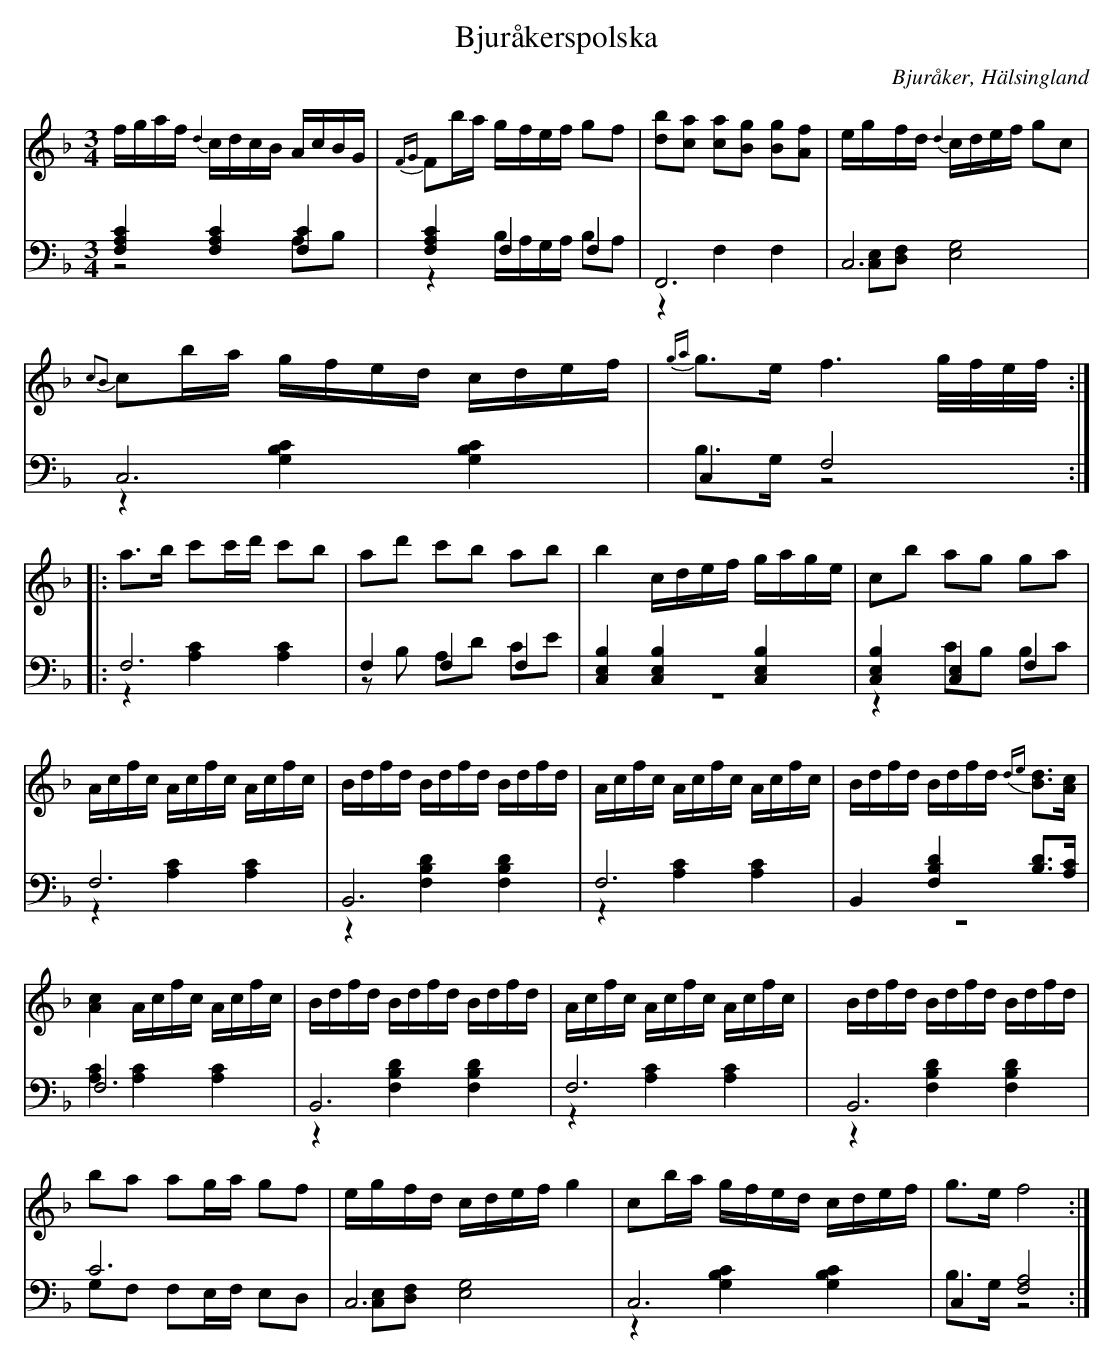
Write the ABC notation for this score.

X:1
T: Bjuråkerspolska
O: Bjuråker, Hälsingland
M: 3/4
L: 1/16
K: F
V:1
V:2
V:3 merge
V:1
fgaf {d2}cdcB AcBG|{FG}F2ba gfef g2f2|[d2b2][c2a2] [c2a2][B2g2] [B2g2][A2f2] |egfd {d2}cdef g2c2|
{c2B2}c2ba gfed cdef|{ga}g2>e2 f6g/f/e/f/:|
|:a2>b2 c'2c'd' c'2b2|a2d'2 c'2b2 a2b2|b4 cdef gage|c2b2 a2g2 g2a2|
Acfc Acfc Acfc|Bdfd Bdfd Bdfd|Acfc Acfc Acfc|Bdfd Bdfd {de}[B2d2]>[A2c2]|
[A4c4] Acfc Acfc|Bdfd Bdfd Bdfd|Acfc Acfc Acfc|Bdfd Bdfd Bdfd|
b2a2 a2ga g2f2|egfd cdef g4|c2ba gfed cdef|g2>e2 f8:|
V:2 clef=bass
[F,4A,4C4] [F,4A,4C4] [F,4C4]|[F,4A,4C4] F,4 F,4|F,,12|C,12|
C,12|C,4 F,8:|
|:F,12|F,4 F,4 F,4|[C,4E,4B,4] [C,4E,4B,4] [C,4E,4B,4]|[C,4E,4B,4] [C,4E,4] F,4|
F,12|B,,12|F,12|B,,4 [F,4B,4D4] [B,2D2]>[A,2C2]|
F,12|B,,12|F,12|B,,12|
C12|C,12|C,12|C,4 [F,8A,8]:|
V:3 clef=bass
z8 A,2B,2|z4 B,A,G,A, B,2A,2|z4 F,4 F,4|[C,2E,2][D,2F,2] [E,8G,8]|
z4 [G,4B,4C4] [G,4B,4C4]|B,2>G,2 z8:|
|:z4 [A,4C4] [A,4C4]|z2B,2 A,2D2 C2E2|z12|z4 C2B,2 B,2C2|
z4 [A,4C4] [A,4C4]|z4 [F,4B,4D4] [F,4B,4D4]|z4 [A,4C4] [A,4C4]|z12|
[A,4C4] [A,4C4] [A,4C4]|z4 [F,4B,4D4] [F,4B,4D4]|z4 [A,4C4] [A,4C4]|
|z4 [F,4B,4D4] [F,4B,4D4]|G,2F,2 F,2E,F, E,2D,2|[C,2E,2][D,2F,2] [E,8G,8]|z4 [G,4B,4C4] [G,4B,4C4]|B,2>G,2 z8:|
